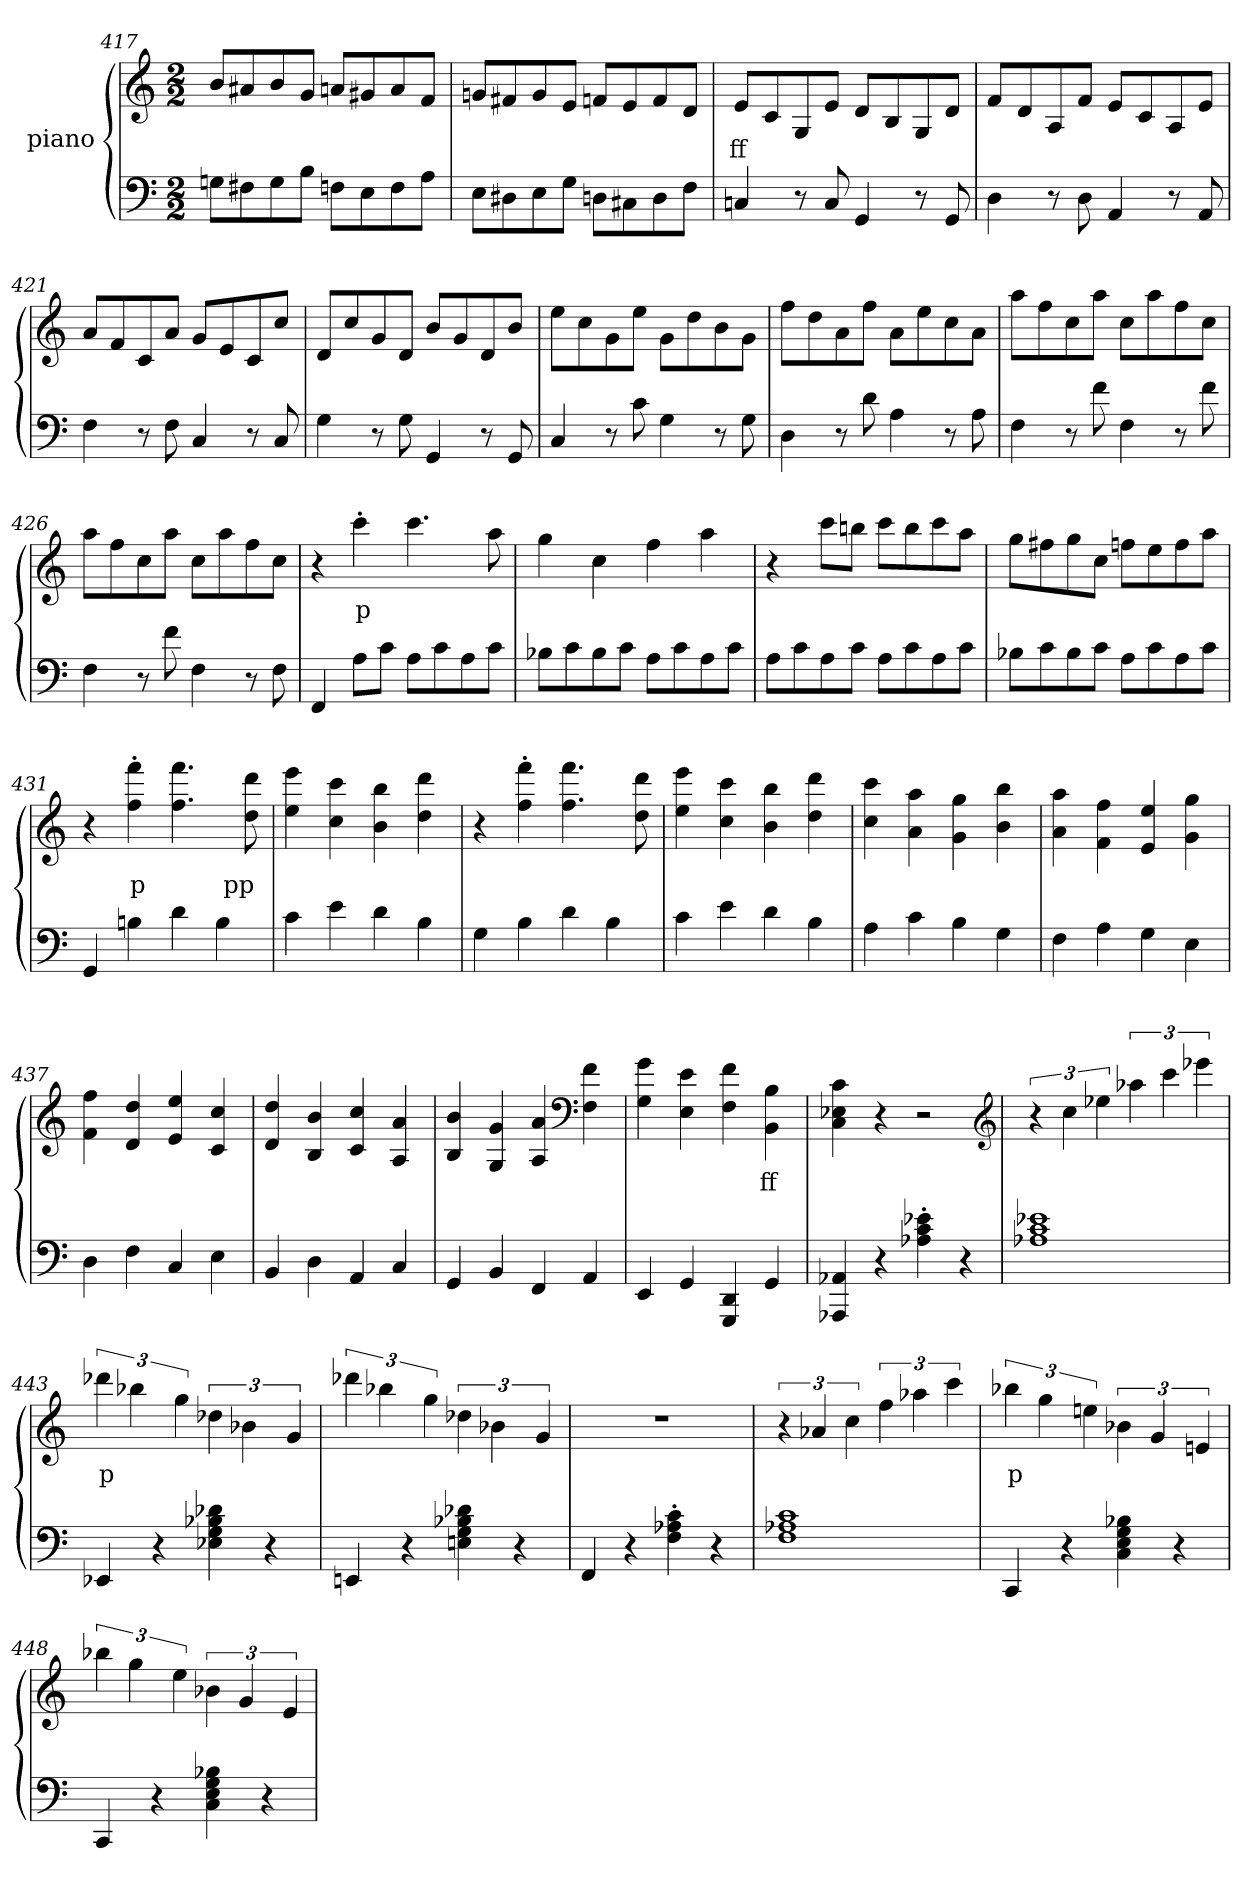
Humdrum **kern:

**kern	**kern	**text
*part2	*part1	*part1
*staff2	*staff1	*staff1
*	*I"piano	*
*clefF4	*clefG2	*
*k[]	*k[]	*
*C:	*C:	*
*M2/2	*M2/2	*
=417	=417	=417
8GnL	8bL	.
8F#X	8a#X	.
8G	8b	.
8BJ	8gJ	.
8FnL	8anL	.
8E	8g#X	.
8F	8a	.
8AJ	8fJ	.
=418	=418	=418
8EL	8gnL	.
8D#X	8f#X	.
8E	8g	.
8GJ	8eJ	.
8DnL	8fnL	.
8C#X	8e	.
8D	8f	.
8FJ	8dJ	.
=419	=419	=419
4Cn	8eL	ff
.	8c	.
8r	8G	.
8C	8eJ	.
4GG	8dL	.
.	8B	.
8r	8G	.
8GG	8dJ	.
=420	=420	=420
4D	8fL	.
.	8d	.
8r	8A	.
8D	8fJ	.
4AA	8eL	.
.	8c	.
8r	8A	.
8AA	8eJ	.
=421	=421	=421
4F	8aL	.
.	8f	.
8r	8c	.
8F	8aJ	.
4C	8gL	.
.	8e	.
8r	8c	.
8C	8ccJ	.
=422	=422	=422
4G	8dL	.
.	8cc	.
8r	8g	.
8G	8dJ	.
4GG	8bL	.
.	8g	.
8r	8d	.
8GG	8bJ	.
=423	=423	=423
4C	8eeL	.
.	8cc	.
8r	8g	.
8c	8eeJ	.
4G	8gL	.
.	8dd	.
8r	8b	.
8G	8gJ	.
=424	=424	=424
4D	8ffL	.
.	8dd	.
8r	8a	.
8d	8ffJ	.
4A	8aL	.
.	8ee	.
8r	8cc	.
8A	8aJ	.
=425	=425	=425
4F	8aaL	.
.	8ff	.
8r	8cc	.
8f	8aaJ	.
4F	8ccL	.
.	8aa	.
8r	8ff	.
8f	8ccJ	.
=426	=426	=426
4F	8aaL	.
.	8ff	.
8r	8cc	.
8f	8aaJ	.
4F	8ccL	.
.	8aa	.
8r	8ff	.
8F	8ccJ	.
=427	=427	=427
4FF	4r	f
8AL	4ccc'>	p
8cJ	.	.
8AL	4.ccc	.
8c	.	.
8A	.	.
8cJ	8aa	.
=428	=428	=428
8B-XL	4gg	.
8c	.	.
8B-	4cc	.
8cJ	.	.
8AL	4ff	.
8c	.	.
8A	4aa	.
8cJ	.	.
=429	=429	=429
8AL	4r	.
8c	.	.
8A	8cccL	.
8cJ	8bbnJ	.
8AL	8cccL	.
8c	8bb	.
8A	8ccc	.
8cJ	8aaJ	.
=430	=430	=430
8B-XL	8ggL	.
8c	8ff#X	.
8B-	8gg	.
8cJ	8ccJ	.
8AL	8ffnL	.
8c	8ee	.
8A	8ff	.
8cJ	8aaJ	.
=431	=431	=431
4GG	4r	f
4Bn	4ff'> 4fff'>	p
4d	4.ff 4.fff	.
4B	.	.
.	8dd 8ddd	pp
=432	=432	=432
4c	4ee 4eee	.
4e	4cc 4ccc	.
4d	4b 4bb	.
4B	4dd 4ddd	.
=433	=433	=433
4G	4r	.
4B	4ff'> 4fff'>	.
4d	4.ff 4.fff	.
4B	.	.
.	8dd 8ddd	.
=434	=434	=434
4c	4ee 4eee	.
4e	4cc 4ccc	.
4d	4b 4bb	.
4B	4dd 4ddd	.
=435	=435	=435
4A	4cc 4ccc	.
4c	4a 4aa	.
4B	4g 4gg	.
4G	4b 4bb	.
=436	=436	=436
4F	4a 4aa	.
4A	4f 4ff	.
4G	4e 4ee	.
4E	4g 4gg	.
=437	=437	=437
4D	4f 4ff	.
4F	4d 4dd	.
4C	4e 4ee	.
4E	4c 4cc	.
=438	=438	=438
4BB	4d 4dd	.
4D	4B 4b	.
4AA	4c 4cc	.
4C	4A 4a	.
=439	=439	=439
4GG	4B 4b	.
4BB	4G 4g	.
4FF	4A 4a	.
*	*clefF4	*
4AA	4F 4f	.
=440	=440	=440
4EE	4G 4g	.
4GG	4E 4e	.
4GGG 4DD	4F 4f	.
4GG	4BB 4B	ff
=441	=441	=441
4AAA-X 4AA-X	4C 4E-X 4c	.
4r	4r	.
4A-'> 4c'> 4e-X'>	2r	.
4r	.	.
*	*clefG2	*
=442	=442	=442
1A-X 1c 1e-X	6r	.
.	6cc	.
.	6ee-X	.
.	6aa-X	.
.	6ccc	.
.	6eee-	.
=443	=443	=443
4EE-X	6ddd-X	p
.	6bb-X	.
4r	.	.
.	6gg	.
4E- 4G 4B-X 4d-X	6dd-	.
.	6b-	.
4r	.	.
.	6g	.
=444	=444	=444
4EEn	6ddd-X	.
.	6bb-X	.
4r	.	.
.	6gg	.
4En 4G 4B-X 4d-X	6dd-	.
.	6b-	.
4r	.	.
.	6g	.
=445	=445	=445
4FF	1r	ff
4r	.	.
4F'> 4A-X'> 4c'>	.	.
4r	.	.
=446	=446	=446
1F 1A-X 1c	6r	ff
.	6a-X	.
.	6cc	.
.	6ff	.
.	6aa-	.
.	6ccc	.
=447	=447	=447
4CC	6bb-X	p
.	6gg	.
4r	.	.
.	6een	.
4C 4E 4G 4B-X	6b-	.
.	6g	.
4r	.	.
.	6en	.
=448	=448	=448
4CC	6bb-X	.
.	6gg	.
4r	.	.
.	6ee	.
4C 4E 4G 4B-X	6b-	.
.	6g	.
4r	.	.
.	6e	.
=	=	=
*-	*-	*-
